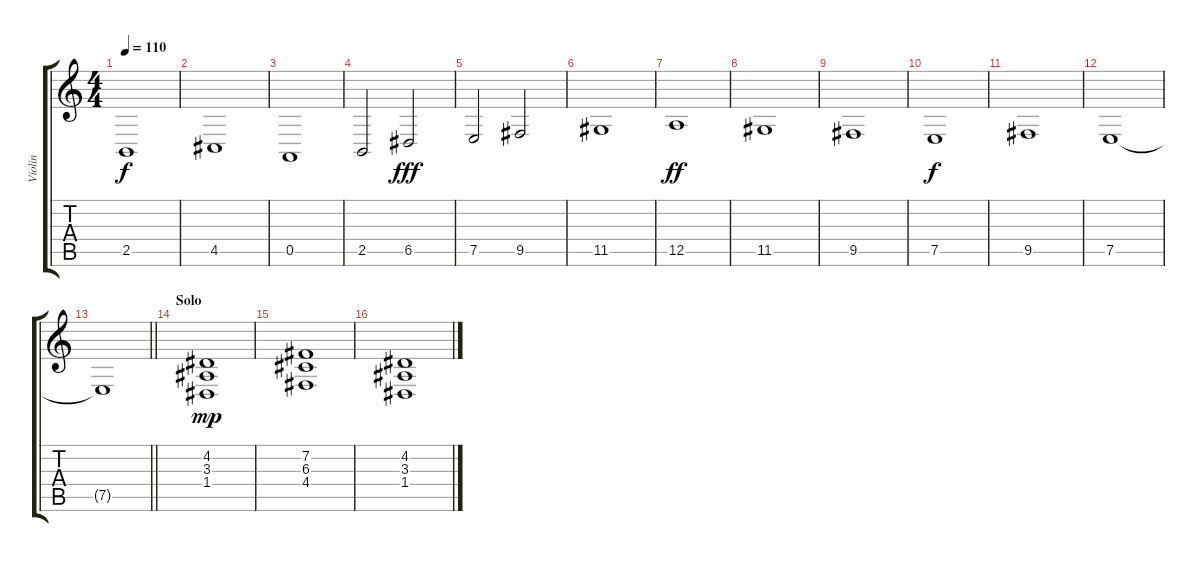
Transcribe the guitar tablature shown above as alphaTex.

\track ("Violin" "Violin") {instrument stringensemble2}
\staff {score tabs}
\tuning (E4 B3 G3 D3 A2 E2) {hide}
\ts (4 4)
\tempo 110
\clef g2
\ks c
2.5.1{dy f} |
4.5.1 |
0.5.1 |
2.5.2 6.5.2{dy fff} |
7.5.2 9.5.2 |
11.5.1 |
12.5.1{dy ff} |
11.5.1 |
9.5.1 |
7.5.1{dy f} |
9.5.1 |
7.5.1 |
\barLineRight lightlight
7.5{t}.1 |
\section ("" "Solo")
(4.2 3.3 1.4).1{dy mp} |
(7.2 6.3 4.4).1 |
(4.2 3.3 1.4).1
